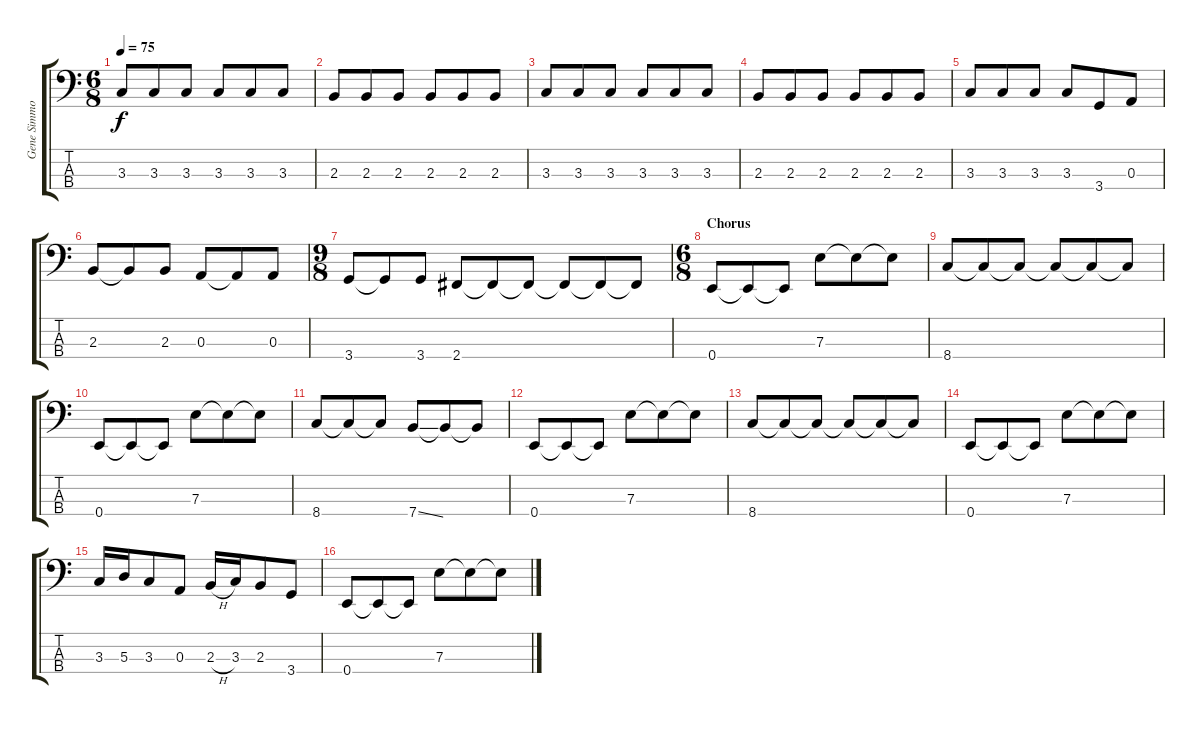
\track ("Gene Simmons" "Gene Simmo") {instrument electricbassfinger}
\staff {score tabs}
\tuning (G2 D2 A1 E1) {hide}
\ts (6 8)
\tempo 75
\clef f4
\ks c
3.3.8{dy f} 3.3.8 3.3.8 3.3.8 3.3.8 3.3.8 |
2.3.8 2.3.8 2.3.8 2.3.8 2.3.8 2.3.8 |
3.3.8 3.3.8 3.3.8 3.3.8 3.3.8 3.3.8 |
2.3.8 2.3.8 2.3.8 2.3.8 2.3.8 2.3.8 |
3.3.8 3.3.8 3.3.8 3.3.8 3.4.8 0.3.8 |
2.3.8 2.3{t}.8 2.3.8 0.3.8 0.3{t}.8 0.3.8 |
\ts (9 8)
3.4.8 3.4{t}.8 3.4.8 2.4.8 2.4{t}.8 2.4{t}.8 2.4{t}.8 2.4{t}.8 2.4{t}.8 |
\ts (6 8)
\section ("" "Chorus")
0.4.8 0.4{t}.8 0.4{t}.8 7.3.8 7.3{t}.8 7.3{t}.8 |
8.4.8 8.4{t}.8 8.4{t}.8 8.4{t}.8 8.4{t}.8 8.4{t}.8 |
0.4.8 0.4{t}.8 0.4{t}.8 7.3.8 7.3{t}.8 7.3{t}.8 |
8.4.8 8.4{t}.8 8.4{t}.8 7.4{ss}.8 7.4{t}.8 7.4{t}.8 |
0.4.8 0.4{t}.8 0.4{t}.8 7.3.8 7.3{t}.8 7.3{t}.8 |
8.4.8 8.4{t}.8 8.4{t}.8 8.4{t}.8 8.4{t}.8 8.4{t}.8 |
0.4.8 0.4{t}.8 0.4{t}.8 7.3.8 7.3{t}.8 7.3{t}.8 |
3.3.16 5.3.16 3.3.8 0.3.8 2.3{h}.16 3.3.16 2.3.8 3.4.8 |
0.4.8 0.4{t}.8 0.4{t}.8 7.3.8 7.3{t}.8 7.3{t}.8
